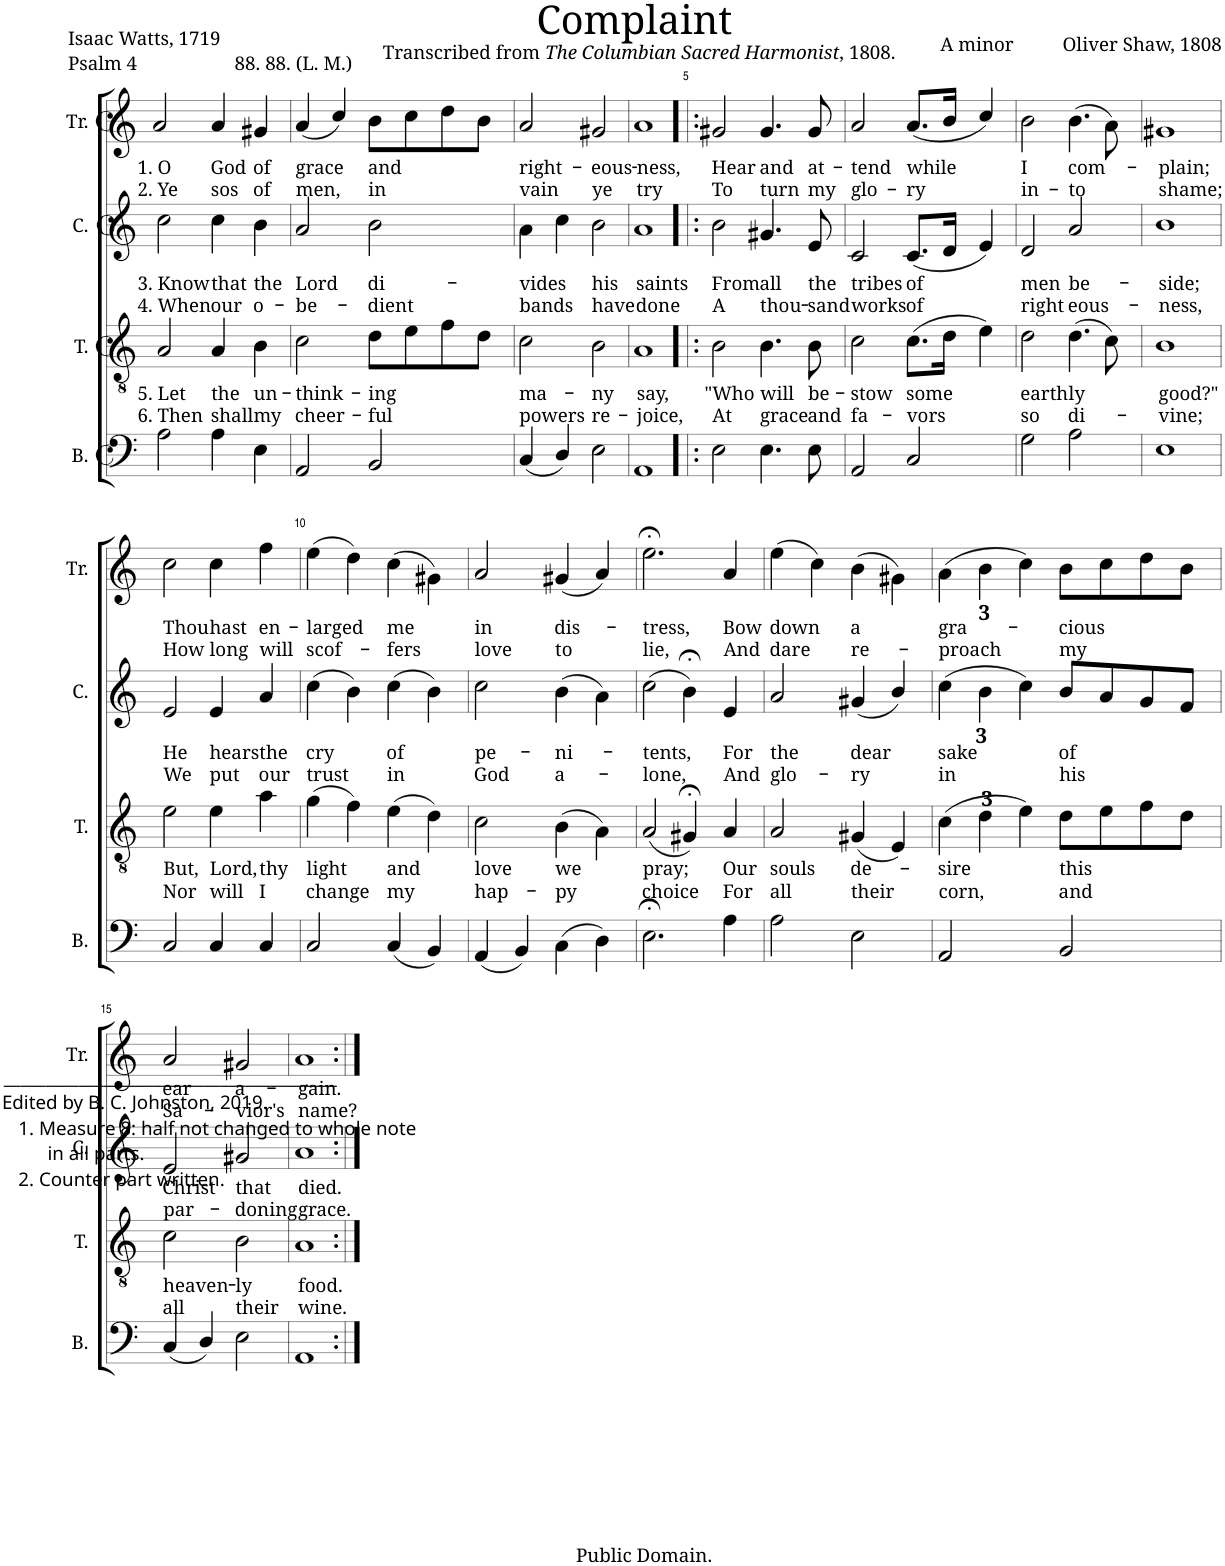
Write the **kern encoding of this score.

**kern	**kern	**text	**text	**kern	**text	**text	**kern	**text	**text
*part4	*part3	*part3	*part3	*part2	*part2	*part2	*part1	*part1	*part1
*staff4	*staff3	*staff3	*staff3	*staff2	*staff2	*staff2	*staff1	*staff1	*staff1
*I"B.	*I"T.	*	*	*I"C.	*	*	*I"Tr.	*	*
*I'B.	*I'T.	*	*	*I'C.	*	*	*I'Tr.	*	*
*clefF4	*clefGv2	*	*	*clefG2	*	*	*clefG2	*	*
*k[]	*k[]	*	*	*k[]	*	*	*k[]	*	*
*M4/4	*M4/4	*	*	*M4/4	*	*	*M4/4	*	*
*met(c)	*met(c)	*	*	*met(c)	*	*	*met(c)	*	*
=1	=1	=1	=1	=1	=1	=1	=1	=1	=1
!	!	!LO:LY:b	!LO:LY:b	!	!LO:LY:b	!LO:LY:b	!	!LO:LY:b	!LO:LY:b
2A\	2A/	5. Let	6. Then	2cc\	3. Know	4. When	2a/	1. O	2. Ye
!	!	!LO:LY:b	!LO:LY:b	!	!LO:LY:b	!LO:LY:b	!	!LO:LY:b	!LO:LY:b
4A\	4A/	the	shall	4cc\	that	our	4a/	God	sos
!	!	!LO:LY:b	!LO:LY:b	!	!LO:LY:b	!LO:LY:b	!	!LO:LY:b	!LO:LY:b
4E\	4B\	un-	my	4b\	the	o-	4g#X/	of	of
=2	=2	=2	=2	=2	=2	=2	=2	=2	=2
!	!	!LO:LY:b	!LO:LY:b	!	!LO:LY:b	!LO:LY:b	!	!LO:LY:b	!LO:LY:b
2AA/	2c\	-think-	cheer-	2a/	Lord	-be-	(4a/	grace	men,
.	.	.	.	.	.	.	4cc/)	.	.
!	!	!LO:LY:b	!LO:LY:b	!	!LO:LY:b	!LO:LY:b	!	!LO:LY:b	!LO:LY:b
2BB/	8d\L	-ing	-ful	2b\	di-	-dient	8b\L	and	in
.	8e\	.	.	.	.	.	8cc\	.	.
.	8f\	.	.	.	.	.	8dd\	.	.
.	8d\J	.	.	.	.	.	8b\J	.	.
=3	=3	=3	=3	=3	=3	=3	=3	=3	=3
!	!	!LO:LY:b	!LO:LY:b	!	!LO:LY:b	!LO:LY:b	!	!LO:LY:b	!LO:LY:b
(4C/	2c\	ma-	powers	4a\	-vides	bands	2a/	right-	vain
4D/)	.	.	.	4cc\	.	.	.	.	.
!	!	!LO:LY:b	!LO:LY:b	!	!LO:LY:b	!LO:LY:b	!	!LO:LY:b	!LO:LY:b
2E\	2B\	-ny	re-	2b\	his	have	2g#X/	-eous-	ye
=4	=4	=4	=4	=4	=4	=4	=4	=4	=4
!	!	!LO:LY:b	!LO:LY:b	!	!LO:LY:b	!LO:LY:b	!	!LO:LY:b	!LO:LY:b
1AA	1A	say,	-joice,	1a	saints	done	1a	-ness,	try
=5!|:	=5!|:	=5!|:	=5!|:	=5!|:	=5!|:	=5!|:	=5!|:	=5!|:	=5!|:
!	!	!LO:LY:b	!LO:LY:b	!	!LO:LY:b	!LO:LY:b	!	!LO:LY:b	!LO:LY:b
2E\	2B\	"Who	At	2b\	From	A	2g#X/	Hear	To
!	!	!LO:LY:b	!LO:LY:b	!	!LO:LY:b	!LO:LY:b	!	!LO:LY:b	!LO:LY:b
4.E\	4.B\	will	grace	4.g#X/	all	thou-	4.g#/	and	turn
!	!	!LO:LY:b	!LO:LY:b	!	!LO:LY:b	!LO:LY:b	!	!LO:LY:b	!LO:LY:b
8E\	8B\	be-	and	8e/	the	-sand	8g#/	at-	my
=6	=6	=6	=6	=6	=6	=6	=6	=6	=6
!	!	!LO:LY:b	!LO:LY:b	!	!LO:LY:b	!LO:LY:b	!	!LO:LY:b	!LO:LY:b
2AA/	2c\	-stow	fa-	2c/	tribes	works	2a/	-tend	glo-
!	!	!LO:LY:b	!LO:LY:b	!	!LO:LY:b	!LO:LY:b	!	!LO:LY:b	!LO:LY:b
2C/	(8.c\L	some	-vors	(8.c/L	of	of	(8.a/L	while	-ry
.	16d\Jk	.	.	16d/Jk	.	.	16b/Jk	.	.
.	4e\)	.	.	4e/)	.	.	4cc/)	.	.
=7	=7	=7	=7	=7	=7	=7	=7	=7	=7
!	!	!LO:LY:b	!LO:LY:b	!	!LO:LY:b	!LO:LY:b	!	!LO:LY:b	!LO:LY:b
2G\	2d\	earth-	so	2d/	men	-right-	2b\	I	in-
!	!	!LO:LY:b	!LO:LY:b	!	!LO:LY:b	!LO:LY:b	!	!LO:LY:b	!LO:LY:b
2A\	(4.d\	-ly	di-	2a/	be-	-eous-	(4.b\	com-	-to
.	8c\)	.	.	.	.	.	8a\)	.	.
=8	=8	=8	=8	=8	=8	=8	=8	=8	=8
!	!	!LO:LY:b	!LO:LY:b	!	!LO:LY:b	!LO:LY:b	!	!LO:LY:b	!LO:LY:b
1E	1B	good?"	-vine;	1b	-side;	-ness,	1g#X	-plain;	shame;
!!LO:LB:g=z
=9	=9	=9	=9	=9	=9	=9	=9	=9	=9
!LO:TX:b:t=________________________________________	!	!	!	!	!	!	!	!	!
!LO:TX:b:t=Edited by B. C. Johnston, 2019.	!	!	!	!	!	!	!	!	!
!LO:TX:b:t=1. Measure 8&colon; half not changed to whole note	!	!	!	!	!	!	!	!	!
!LO:TX:b:t=in all parts.	!	!	!	!	!	!	!	!	!
!LO:TX:b:t=2. Counter part written.	!	!	!	!	!	!	!	!	!
!	!	!LO:LY:b	!LO:LY:b	!	!LO:LY:b	!LO:LY:b	!	!LO:LY:b	!LO:LY:b
2C/	2e\	But,	Nor	2e/	He	We	2cc\	Thou	How
!	!	!LO:LY:b	!LO:LY:b	!	!LO:LY:b	!LO:LY:b	!	!LO:LY:b	!LO:LY:b
4C/	4e\	Lord,	will	4e/	hears	put	4cc\	hast	long
!	!	!LO:LY:b	!LO:LY:b	!	!LO:LY:b	!LO:LY:b	!	!LO:LY:b	!LO:LY:b
4C/	4a\	thy	I	4a/	the	our	4ff\	en-	will
=10	=10	=10	=10	=10	=10	=10	=10	=10	=10
!	!	!LO:LY:b	!LO:LY:b	!	!LO:LY:b	!LO:LY:b	!	!LO:LY:b	!LO:LY:b
2C/	(4g\	light	change	(4cc\	cry	trust	(4ee\	-larged	scof-
.	4f\)	.	.	4b\)	.	.	4dd\)	.	.
!	!	!LO:LY:b	!LO:LY:b	!	!LO:LY:b	!LO:LY:b	!	!LO:LY:b	!LO:LY:b
(4C/	(4e\	and	my	(4cc\	of	in	(4cc\	me	-fers
4BB/)	4d\)	.	.	4b\)	.	.	4g#X\)	.	.
=11	=11	=11	=11	=11	=11	=11	=11	=11	=11
!	!	!LO:LY:b	!LO:LY:b	!	!LO:LY:b	!LO:LY:b	!	!LO:LY:b	!LO:LY:b
(4AA/	2c\	love	hap-	2cc\	pe-	God	2a/	in	love
4BB/)	.	.	.	.	.	.	.	.	.
!	!	!LO:LY:b	!LO:LY:b	!	!LO:LY:b	!LO:LY:b	!	!LO:LY:b	!LO:LY:b
(4C\	(4B\	we	-py	(4b\	-ni-	a-	(4g#X/	dis-	to
4D\)	4A\)	.	.	4a\)	.	.	4a/)	.	.
=12	=12	=12	=12	=12	=12	=12	=12	=12	=12
!	!	!LO:LY:b	!LO:LY:b	!	!LO:LY:b	!LO:LY:b	!	!LO:LY:b	!LO:LY:b
2.E;<\	(2A/	pray;	choice	(2cc\	-tents,	-lone,	2.ee;<\	-tress,	lie,
.	4G#X;</)	.	.	4b;<\)	.	.	.	.	.
!	!	!LO:LY:b	!LO:LY:b	!	!LO:LY:b	!LO:LY:b	!	!LO:LY:b	!LO:LY:b
4A\	4A/	Our	For	4e/	For	And	4a/	Bow	And
=13	=13	=13	=13	=13	=13	=13	=13	=13	=13
!	!	!LO:LY:b	!LO:LY:b	!	!LO:LY:b	!LO:LY:b	!	!LO:LY:b	!LO:LY:b
2A\	2A/	souls	all	2a/	the	glo-	(4ee\	down	dare
.	.	.	.	.	.	.	4cc\)	.	.
!	!	!LO:LY:b	!LO:LY:b	!	!LO:LY:b	!LO:LY:b	!	!LO:LY:b	!LO:LY:b
2E\	(4G#X/	de-	their	(4g#X/	dear	-ry	(4b\	a	re-
.	4E/)	.	.	4b/)	.	.	4g#X\)	.	.
=14	=14	=14	=14	=14	=14	=14	=14	=14	=14
*	*Xbrackettup	*	*	*	*	*	*	*	*
!	!	!LO:LY:b	!LO:LY:b	!	!	!	!	!	!
*	*	*	*	*Xbrackettup	*	*	*	*	*
!	!	!	!	!	!LO:LY:b	!LO:LY:b	!	!	!
*	*	*	*	*	*	*	*Xbrackettup	*	*
!	!	!	!	!	!	!	!	!LO:LY:b	!LO:LY:b
2AA/	(6c\	-sire	corn,	(6cc\	sake	in	(6a\	gra-	-proach
.	6d\	.	.	6b\	.	.	6b\	.	.
.	6e\)	.	.	6cc\)	.	.	6cc\)	.	.
!	!	!LO:LY:b	!LO:LY:b	!	!LO:LY:b	!LO:LY:b	!	!LO:LY:b	!LO:LY:b
2BB/	8d\L	this	and	8b/L	of	his	8b\L	-cious	my
.	8e\	.	.	8a/	.	.	8cc\	.	.
.	8f\	.	.	8g/	.	.	8dd\	.	.
.	8d\J	.	.	8f/J	.	.	8b\J	.	.
!!LO:LB:g=z
=15	=15	=15	=15	=15	=15	=15	=15	=15	=15
!	!	!LO:LY:b	!LO:LY:b	!	!LO:LY:b	!LO:LY:b	!	!LO:LY:b	!LO:LY:b
(4C/	2c\	heaven-	all	2e/	Christ	par-	2a/	ear	Sa-
4D/)	.	.	.	.	.	.	.	.	.
!	!	!LO:LY:b	!LO:LY:b	!	!LO:LY:b	!LO:LY:b	!	!LO:LY:b	!LO:LY:b
2E\	2B\	-ly	their	2g#X/	that	-doning	2g#X/	a-	-vior's
=16	=16	=16	=16	=16	=16	=16	=16	=16	=16
!	!	!LO:LY:b	!LO:LY:b	!	!LO:LY:b	!LO:LY:b	!	!LO:LY:b	!LO:LY:b
1AA	1A	food.	wine.	1a	died.	grace.	1a	-gain.	name?
=:|!	=:|!	=:|!	=:|!	=:|!	=:|!	=:|!	=:|!	=:|!	=:|!
*-	*-	*-	*-	*-	*-	*-	*-	*-	*-
